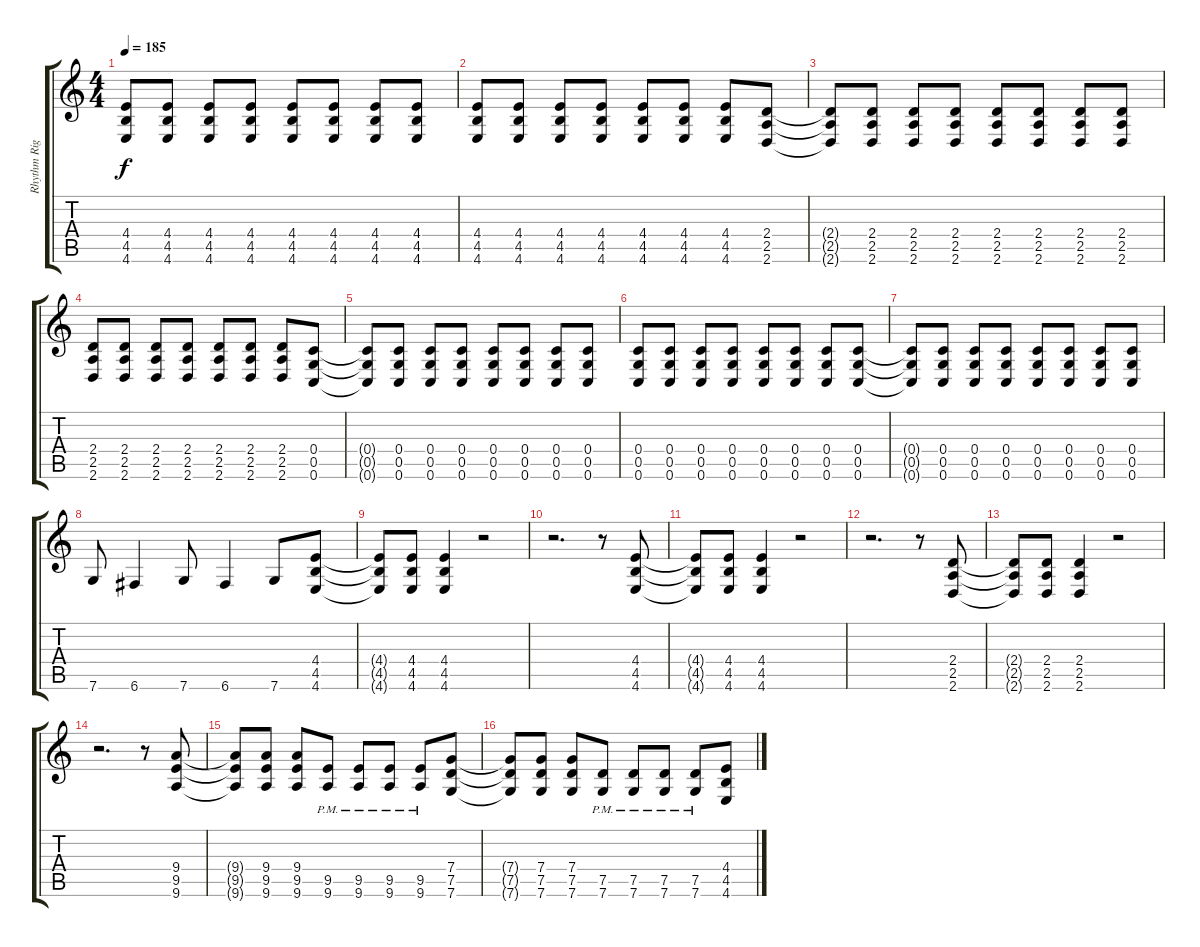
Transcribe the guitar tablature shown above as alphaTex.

\track ("Rhythm Right" "Rhythm Rig") {instrument distortionguitar}
\staff {score tabs}
\tuning (D4 A3 F3 C3 G2 C2) {hide}
\ts (4 4)
\tempo 185
\clef g2
\ks c
(4.4{t} 4.5{t} 4.6{t}).8{dy f} (4.4 4.5 4.6).8 (4.4 4.5 4.6).8 (4.4 4.5 4.6).8 (4.4 4.5 4.6).8 (4.4 4.5 4.6).8 (4.4 4.5 4.6).8 (4.4 4.5 4.6).8 |
(4.4 4.5 4.6).8 (4.4 4.5 4.6).8 (4.4 4.5 4.6).8 (4.4 4.5 4.6).8 (4.4 4.5 4.6).8 (4.4 4.5 4.6).8 (4.4 4.5 4.6).8 (2.4 2.5 2.6).8 |
(2.4{t} 2.5{t} 2.6{t}).8 (2.4 2.5 2.6).8 (2.4 2.5 2.6).8 (2.4 2.5 2.6).8 (2.4 2.5 2.6).8 (2.4 2.5 2.6).8 (2.4 2.5 2.6).8 (2.4 2.5 2.6).8 |
(2.4 2.5 2.6).8 (2.4 2.5 2.6).8 (2.4 2.5 2.6).8 (2.4 2.5 2.6).8 (2.4 2.5 2.6).8 (2.4 2.5 2.6).8 (2.4 2.5 2.6).8 (0.4 0.5 0.6).8 |
(0.4{t} 0.5{t} 0.6{t}).8 (0.4 0.5 0.6).8 (0.4 0.5 0.6).8 (0.4 0.5 0.6).8 (0.4 0.5 0.6).8 (0.4 0.5 0.6).8 (0.4 0.5 0.6).8 (0.4 0.5 0.6).8 |
(0.4 0.5 0.6).8 (0.4 0.5 0.6).8 (0.4 0.5 0.6).8 (0.4 0.5 0.6).8 (0.4 0.5 0.6).8 (0.4 0.5 0.6).8 (0.4 0.5 0.6).8 (0.4 0.5 0.6).8 |
(0.4{t} 0.5{t} 0.6{t}).8 (0.4 0.5 0.6).8 (0.4 0.5 0.6).8 (0.4 0.5 0.6).8 (0.4 0.5 0.6).8 (0.4 0.5 0.6).8 (0.4 0.5 0.6).8 (0.4 0.5 0.6).8 |
7.6.8 6.6.4 7.6.8 6.6.4 7.6.8 (4.4 4.5 4.6).8 |
(4.4{t} 4.5{t} 4.6{t}).8 (4.4 4.5 4.6).8 (4.4 4.5 4.6).4 r.2 |
r.2{d} r.8 (4.4 4.5 4.6).8 |
(4.4{t} 4.5{t} 4.6{t}).8 (4.4 4.5 4.6).8 (4.4 4.5 4.6).4 r.2 |
r.2{d} r.8 (2.4 2.5 2.6).8 |
(2.4{t} 2.5{t} 2.6{t}).8 (2.4 2.5 2.6).8 (2.4 2.5 2.6).4 r.2 |
r.2{d} r.8 (9.4 9.5 9.6).8 |
(9.4{t} 9.5{t} 9.6{t}).8 (9.4 9.5 9.6).8 (9.4 9.5 9.6).8 (9.5{pm} 9.6{pm}).8 (9.5{pm} 9.6{pm}).8 (9.5{pm} 9.6{pm}).8 (9.5{pm} 9.6{pm}).8 (7.4 7.5 7.6).8 |
(7.4{t} 7.5{t} 7.6{t}).8 (7.4 7.5 7.6).8 (7.4 7.5 7.6).8 (7.5{pm} 7.6{pm}).8 (7.5{pm} 7.6{pm}).8 (7.5{pm} 7.6{pm}).8 (7.5{pm} 7.6{pm}).8 (4.4 4.5 4.6).8
